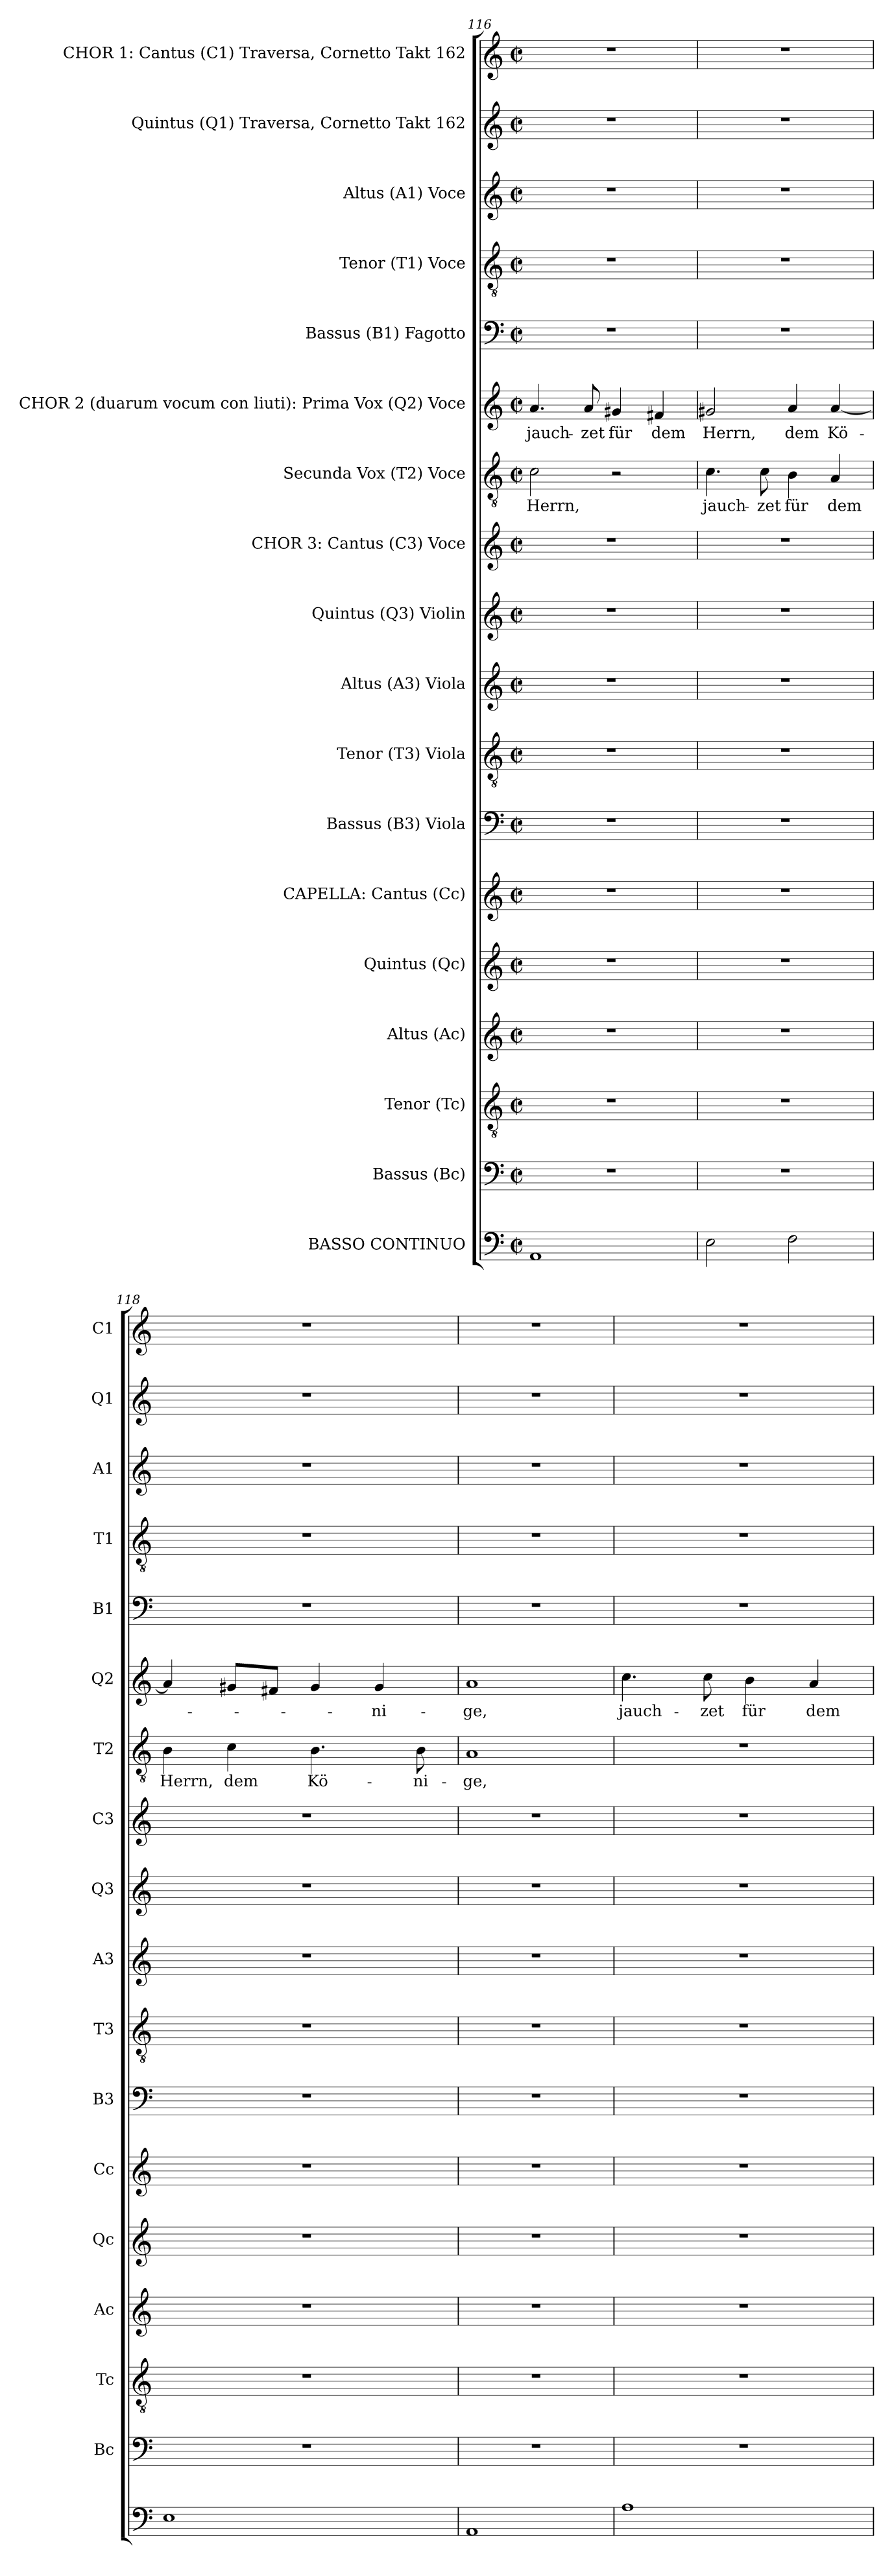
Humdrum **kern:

**kern	**kern	**kern	**kern	**kern	**kern	**kern	**kern	**kern	**kern	**kern	**kern	**text	**kern	**text	**kern	**kern	**kern	**kern	**kern
*part18	*part17	*part16	*part15	*part14	*part13	*part12	*part11	*part10	*part9	*part8	*part7	*part7	*part6	*part6	*part5	*part4	*part3	*part2	*part1
*staff18	*staff17	*staff16	*staff15	*staff14	*staff13	*staff12	*staff11	*staff10	*staff9	*staff8	*staff7	*staff7	*staff6	*staff6	*staff5	*staff4	*staff3	*staff2	*staff1
*I"BASSO CONTINUO	*I"Bassus (Bc)	*I"Tenor (Tc)	*I"Altus (Ac)	*I"Quintus (Qc)	*I"CAPELLA: Cantus (Cc)	*I"Bassus (B3) Viola	*I"Tenor (T3) Viola	*I"Altus (A3) Viola	*I"Quintus (Q3) Violin	*I"CHOR 3: Cantus (C3) Voce	*I"Secunda Vox (T2) Voce	*	*I"CHOR 2 (duarum vocum con liuti): Prima Vox  (Q2) Voce	*	*I"Bassus (B1) Fagotto	*I"Tenor (T1) Voce	*I"Altus (A1) Voce	*I"Quintus (Q1) Traversa, Cornetto Takt 162	*I"CHOR 1: Cantus (C1) Traversa, Cornetto Takt 162
*	*I'Bc	*I'Tc	*I'Ac	*I'Qc	*I'Cc	*I'B3	*I'T3	*I'A3	*I'Q3	*I'C3	*I'T2	*	*I'Q2	*	*I'B1	*I'T1	*I'A1	*I'Q1	*I'C1
*clefF4	*clefF4	*clefGv2	*clefG2	*clefG2	*clefG2	*clefF4	*clefGv2	*clefG2	*clefG2	*clefG2	*clefGv2	*	*clefG2	*	*clefF4	*clefGv2	*clefG2	*clefG2	*clefG2
*	*	*	*	*	*	*	*	*	*	*	*	*	*	*	*	*	*	*	*ITrd-7c-12
*k[]	*k[]	*k[]	*k[]	*k[]	*k[]	*k[]	*k[]	*k[]	*k[]	*k[]	*k[]	*	*k[]	*	*k[]	*k[]	*k[]	*k[]	*k[]
*M2/2	*M2/2	*M2/2	*M2/2	*M2/2	*M2/2	*M2/2	*M2/2	*M2/2	*M2/2	*M2/2	*M2/2	*	*M2/2	*	*M2/2	*M2/2	*M2/2	*M2/2	*M2/2
*met(c|)	*met(c|)	*met(c|)	*met(c|)	*met(c|)	*met(c|)	*met(c|)	*met(c|)	*met(c|)	*met(c|)	*met(c|)	*met(c|)	*	*met(c|)	*	*met(c|)	*met(c|)	*met(c|)	*met(c|)	*met(c|)
=116	=116	=116	=116	=116	=116	=116	=116	=116	=116	=116	=116	=116	=116	=116	=116	=116	=116	=116	=116
1AA	1r	1r	1r	1r	1r	1r	1r	1r	1r	1r	2c\	Herrn,	4.a/	jauch-	1r	1r	1r	1r	1r
.	.	.	.	.	.	.	.	.	.	.	.	.	8a/	zet	.	.	.	.	.
.	.	.	.	.	.	.	.	.	.	.	2r	.	4g#X/	für	.	.	.	.	.
.	.	.	.	.	.	.	.	.	.	.	.	.	4f#X/	dem	.	.	.	.	.
=117	=117	=117	=117	=117	=117	=117	=117	=117	=117	=117	=117	=117	=117	=117	=117	=117	=117	=117	=117
2E\	1r	1r	1r	1r	1r	1r	1r	1r	1r	1r	4.c\	jauch-	2g#X/	Herrn,	1r	1r	1r	1r	1r
.	.	.	.	.	.	.	.	.	.	.	8c\	zet	.	.	.	.	.	.	.
2F\	.	.	.	.	.	.	.	.	.	.	4B\	für	4a/	dem	.	.	.	.	.
.	.	.	.	.	.	.	.	.	.	.	4A/	dem	[4a/	Kö-	.	.	.	.	.
=118	=118	=118	=118	=118	=118	=118	=118	=118	=118	=118	=118	=118	=118	=118	=118	=118	=118	=118	=118
1E	1r	1r	1r	1r	1r	1r	1r	1r	1r	1r	4B\	Herrn,	4a/]	.	1r	1r	1r	1r	1r
.	.	.	.	.	.	.	.	.	.	.	4c\	dem	8g#X/L	.	.	.	.	.	.
.	.	.	.	.	.	.	.	.	.	.	.	.	8f#X/J	.	.	.	.	.	.
.	.	.	.	.	.	.	.	.	.	.	4.B\	Kö-	4g#/	.	.	.	.	.	.
.	.	.	.	.	.	.	.	.	.	.	.	.	4g#/	-ni-	.	.	.	.	.
.	.	.	.	.	.	.	.	.	.	.	8B\	ni-	.	.	.	.	.	.	.
=119	=119	=119	=119	=119	=119	=119	=119	=119	=119	=119	=119	=119	=119	=119	=119	=119	=119	=119	=119
1AA	1r	1r	1r	1r	1r	1r	1r	1r	1r	1r	1A	ge,	1a	ge,	1r	1r	1r	1r	1r
!!LO:PB:g=z
=120	=120	=120	=120	=120	=120	=120	=120	=120	=120	=120	=120	=120	=120	=120	=120	=120	=120	=120	=120
1A	1r	1r	1r	1r	1r	1r	1r	1r	1r	1r	1r	.	4.cc\	jauch-	1r	1r	1r	1r	1r
.	.	.	.	.	.	.	.	.	.	.	.	.	8cc\	zet	.	.	.	.	.
.	.	.	.	.	.	.	.	.	.	.	.	.	4b\	für	.	.	.	.	.
.	.	.	.	.	.	.	.	.	.	.	.	.	4a/	dem	.	.	.	.	.
=	=	=	=	=	=	=	=	=	=	=	=	=	=	=	=	=	=	=	=
*-	*-	*-	*-	*-	*-	*-	*-	*-	*-	*-	*-	*-	*-	*-	*-	*-	*-	*-	*-
